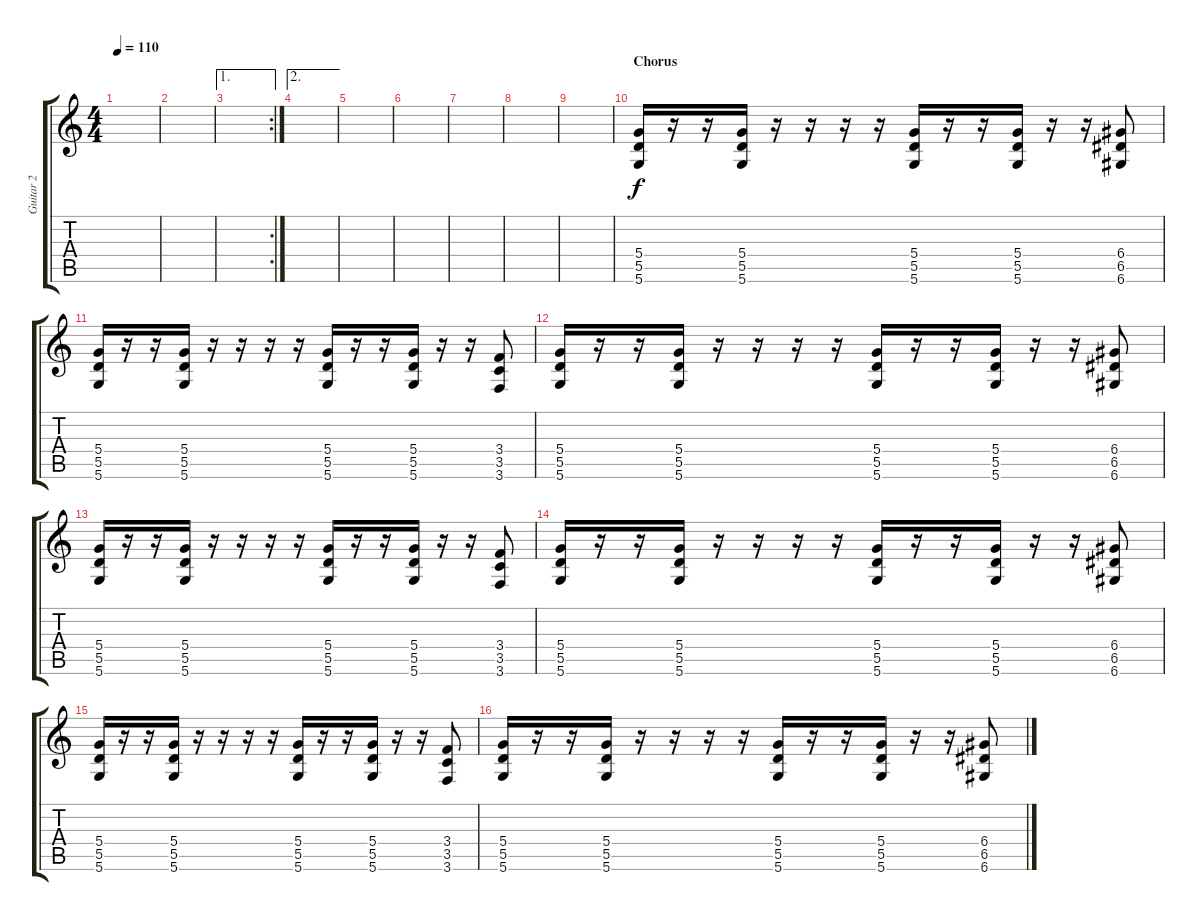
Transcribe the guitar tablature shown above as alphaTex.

\track ("Guitar 2" "Guitar 2") {instrument distortionguitar}
\staff {score tabs}
\tuning (E4 B3 G3 D3 A2 D2) {hide}
\ts (4 4)
\tempo 110
\clef g2
\ks c
|
|
\ae 1
\rc 2
|
\ae 2
|
|
|
|
|
|
\section ("" "Chorus")
(5.4 5.5 5.6).16 r.16 r.16 (5.4 5.5 5.6).16 r.16 r.16 r.16 r.16 (5.4 5.5 5.6).16 r.16 r.16 (5.4 5.5 5.6).16 r.16 r.16 (6.4 6.5 6.6).8 |
(5.4 5.5 5.6).16 r.16 r.16 (5.4 5.5 5.6).16 r.16 r.16 r.16 r.16 (5.4 5.5 5.6).16 r.16 r.16 (5.4 5.5 5.6).16 r.16 r.16 (3.4 3.5 3.6).8 |
(5.4 5.5 5.6).16 r.16 r.16 (5.4 5.5 5.6).16 r.16 r.16 r.16 r.16 (5.4 5.5 5.6).16 r.16 r.16 (5.4 5.5 5.6).16 r.16 r.16 (6.4 6.5 6.6).8 |
(5.4 5.5 5.6).16 r.16 r.16 (5.4 5.5 5.6).16 r.16 r.16 r.16 r.16 (5.4 5.5 5.6).16 r.16 r.16 (5.4 5.5 5.6).16 r.16 r.16 (3.4 3.5 3.6).8 |
(5.4 5.5 5.6).16 r.16 r.16 (5.4 5.5 5.6).16 r.16 r.16 r.16 r.16 (5.4 5.5 5.6).16 r.16 r.16 (5.4 5.5 5.6).16 r.16 r.16 (6.4 6.5 6.6).8 |
(5.4 5.5 5.6).16 r.16 r.16 (5.4 5.5 5.6).16 r.16 r.16 r.16 r.16 (5.4 5.5 5.6).16 r.16 r.16 (5.4 5.5 5.6).16 r.16 r.16 (3.4 3.5 3.6).8 |
(5.4 5.5 5.6).16 r.16 r.16 (5.4 5.5 5.6).16 r.16 r.16 r.16 r.16 (5.4 5.5 5.6).16 r.16 r.16 (5.4 5.5 5.6).16 r.16 r.16 (6.4 6.5 6.6).8
